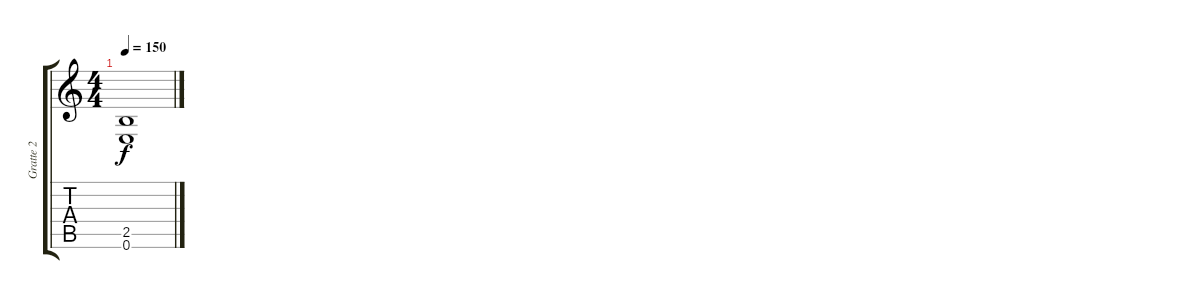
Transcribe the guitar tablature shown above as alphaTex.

\track ("Gratte 2" "Gratte 2") {instrument distortionguitar}
\staff {score tabs}
\tuning (E4 B3 G3 D3 A2 E2) {hide}
\ts (4 4)
\tempo 150
\clef g2
\ks c
(2.5 0.6).1{dy f}
